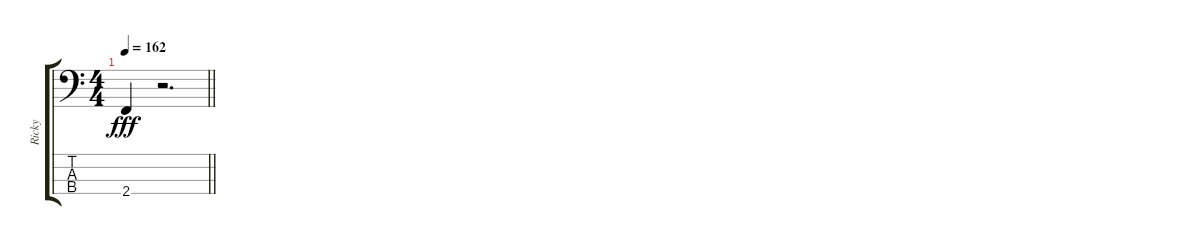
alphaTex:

\track ("Ricky" "Ricky") {instrument acousticbass}
\staff {score tabs}
\tuning (Gb2 Db2 Ab1 Eb1) {hide}
\ts (4 4)
\tempo 162
\clef f4
\barLineRight lightlight
\ks c
2.4.4{dy fff} r.2{d}
